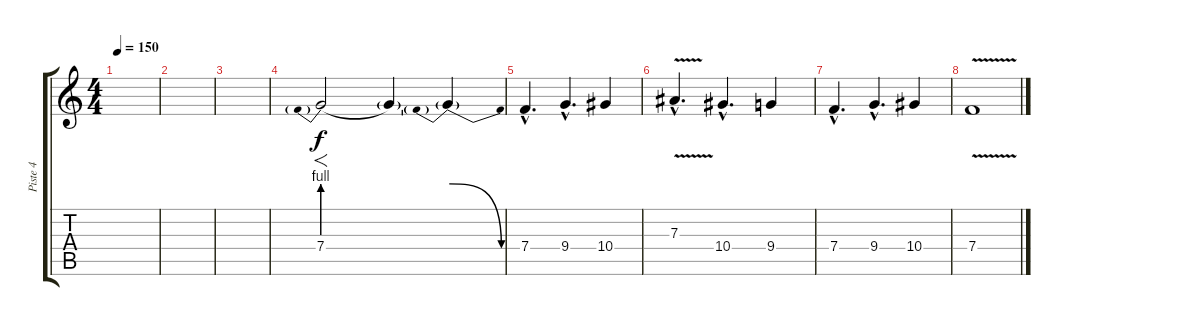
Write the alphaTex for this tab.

\track ("Piste 4" "Piste 4") {instrument distortionguitar}
\staff {score tabs}
\tuning (C4 G3 Eb3 Bb2 F2 C2) {hide}
\ts (4 4)
\tempo 150
\clef g2
\ks c
|
|
|
7.4{be (prebend 0 4 60 4)}.2{f} 7.4{t}.4 7.4{be (prebendrelease 0 4 60 0) t}.4 |
7.4{hac}.4{d} 9.4{hac}.4{d} 10.4.4 |
7.3{v hac}.4{d} 10.4{hac}.4{d} 9.4.4 |
7.4{hac}.4{d} 9.4{hac}.4{d} 10.4.4 |
7.4{v}.1
